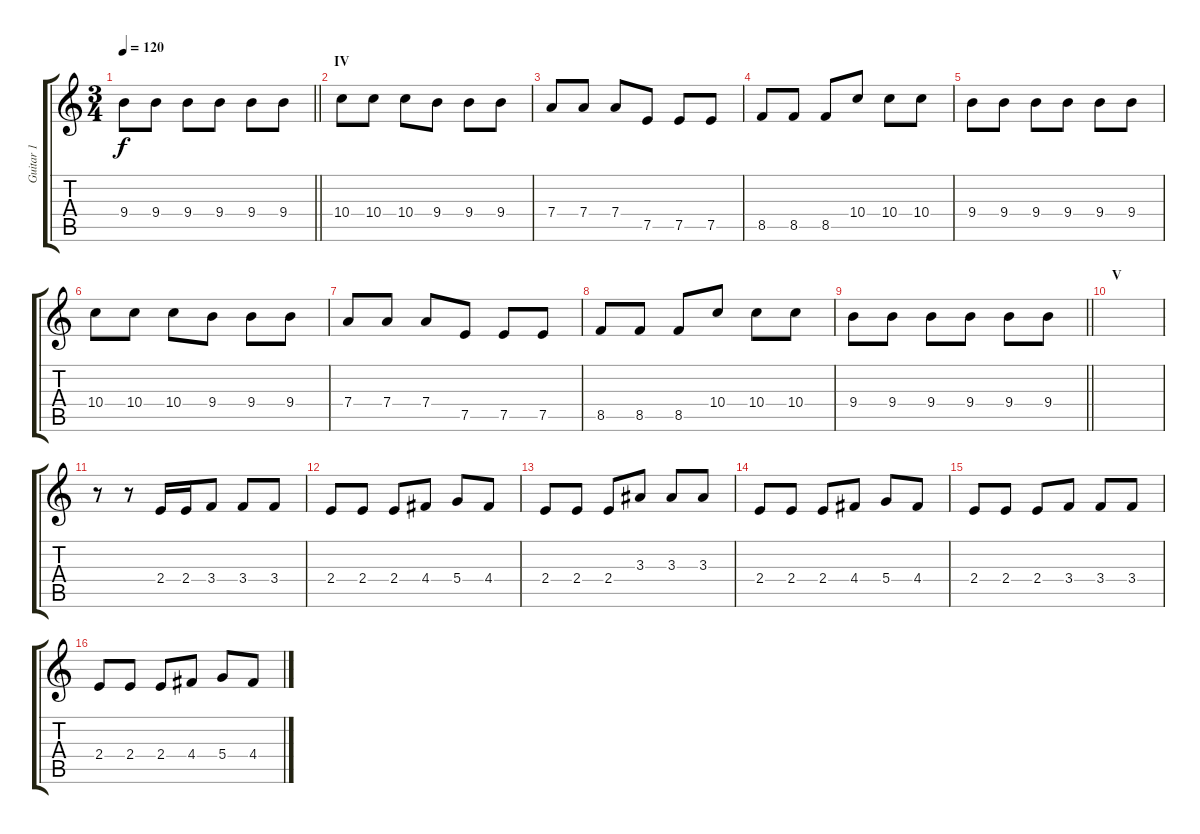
\track ("Guitar 1" "Guitar 1") {instrument distortionguitar}
\staff {score tabs}
\tuning (E4 B3 G3 D3 A2 E2) {hide}
\ts (3 4)
\tempo 120
\clef g2
\barLineRight lightlight
\ks c
9.4.8{dy f} 9.4.8 9.4.8 9.4.8 9.4.8 9.4.8 |
\section ("" "IV")
10.4.8 10.4.8 10.4.8 9.4.8 9.4.8 9.4.8 |
7.4.8 7.4.8 7.4.8 7.5.8 7.5.8 7.5.8 |
8.5.8 8.5.8 8.5.8 10.4.8 10.4.8 10.4.8 |
9.4.8 9.4.8 9.4.8 9.4.8 9.4.8 9.4.8 |
10.4.8 10.4.8 10.4.8 9.4.8 9.4.8 9.4.8 |
7.4.8 7.4.8 7.4.8 7.5.8 7.5.8 7.5.8 |
8.5.8 8.5.8 8.5.8 10.4.8 10.4.8 10.4.8 |
\barLineRight lightlight
9.4.8 9.4.8 9.4.8 9.4.8 9.4.8 9.4.8 |
\section ("" "V")
|
r.8 r.8 2.4.16 2.4.16 3.4.8 3.4.8 3.4.8 |
2.4.8 2.4.8 2.4.8 4.4.8 5.4.8 4.4.8 |
2.4.8 2.4.8 2.4.8 3.3.8 3.3.8 3.3.8 |
2.4.8 2.4.8 2.4.8 4.4.8 5.4.8 4.4.8 |
2.4.8 2.4.8 2.4.8 3.4.8 3.4.8 3.4.8 |
2.4.8 2.4.8 2.4.8 4.4.8 5.4.8 4.4.8
